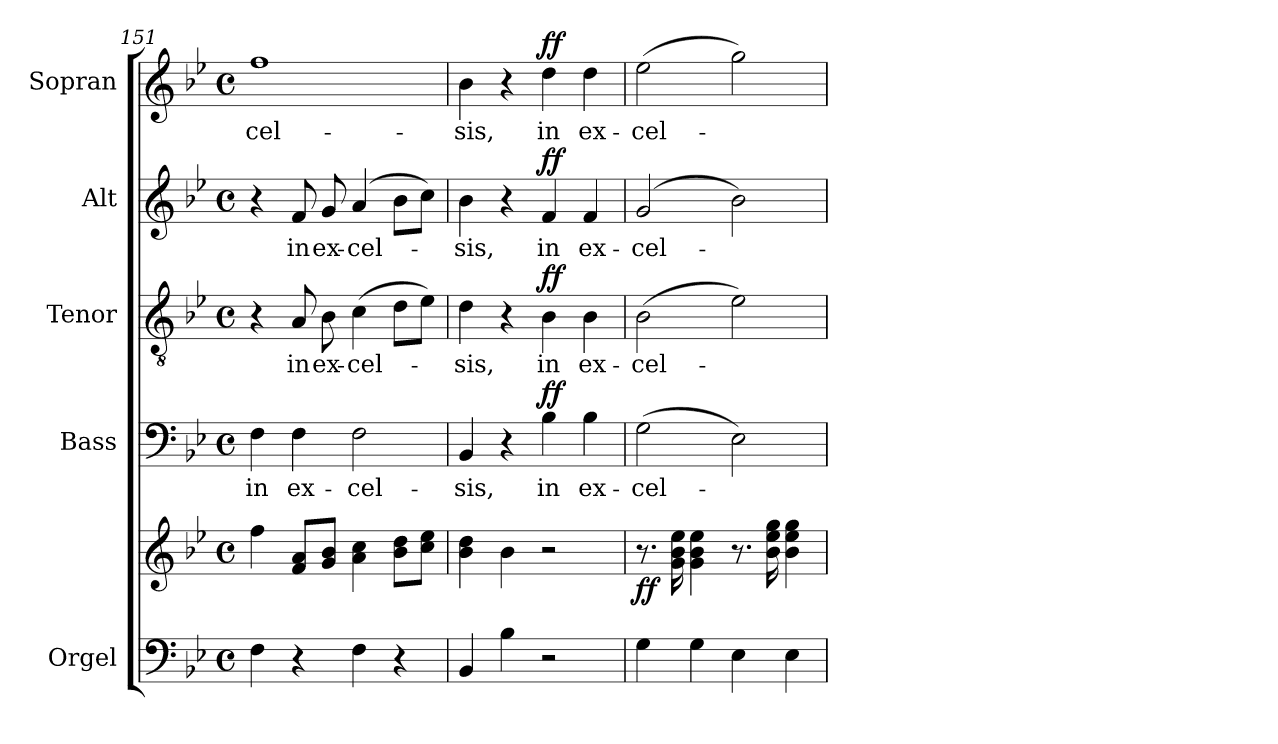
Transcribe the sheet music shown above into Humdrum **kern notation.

**kern	**kern	**dynam	**kern	**text	**dynam	**kern	**text	**dynam	**kern	**text	**dynam	**kern	**text	**dynam
*part5	*part5	*part5	*part4	*part4	*part4	*part3	*part3	*part3	*part2	*part2	*part2	*part1	*part1	*part1
*staff6	*staff5	*staff5/6	*staff4	*staff4	*staff4	*staff3	*staff3	*staff3	*staff2	*staff2	*staff2	*staff1	*staff1	*staff1
*I"Orgel	*	*	*I"Bass	*	*	*I"Tenor	*	*	*I"Alt	*	*	*I"Sopran	*	*
*I'Org.	*	*	*I'B.	*	*	*I'T.	*	*	*I'A.	*	*	*I'S.	*	*
*clefF4	*clefG2	*	*clefF4	*	*	*clefGv2	*	*	*clefG2	*	*	*clefG2	*	*
*k[b-e-]	*k[b-e-]	*	*k[b-e-]	*	*	*k[b-e-]	*	*	*k[b-e-]	*	*	*k[b-e-]	*	*
*B-:	*B-:	*	*B-:	*	*	*B-:	*	*	*B-:	*	*	*B-:	*	*
*M4/4	*M4/4	*	*M4/4	*	*	*M4/4	*	*	*M4/4	*	*	*M4/4	*	*
*met(c)	*met(c)	*	*met(c)	*	*	*met(c)	*	*	*met(c)	*	*	*met(c)	*	*
=151	=151	=151	=151	=151	=151	=151	=151	=151	=151	=151	=151	=151	=151	=151
!	!	!	!	!LO:LY:b	!	!	!	!	!	!	!	!	!LO:LY:b	!
4F\	4ff\	.	4F\	in	.	4r	.	.	4r	.	.	1ff	-cel-	.
!	!	!	!	!LO:LY:b	!	!	!LO:LY:b	!	!	!LO:LY:b	!	!	!	!
4r	8f/ 8a/L	.	4F\	ex-	.	8A/	in	.	8f/	in	.	.	.	.
!	!	!	!	!	!	!	!LO:LY:b	!	!	!LO:LY:b	!	!	!	!
.	8g/ 8b-/J	.	.	.	.	8B-\	ex-	.	8g/	ex-	.	.	.	.
!	!	!	!	!LO:LY:b	!	!	!LO:LY:b	!	!	!LO:LY:b	!	!	!	!
4F\	4a\ 4cc\	.	2F\	-cel-	.	(>4c\	-cel-	.	(4a/	-cel-	.	.	.	.
4r	8b-\ 8dd\L	.	.	.	.	8d\L	.	.	8b-\L	.	.	.	.	.
.	8cc\ 8ee-\J	.	.	.	.	8e-\J)	.	.	8cc\J)	.	.	.	.	.
=152	=152	=152	=152	=152	=152	=152	=152	=152	=152	=152	=152	=152	=152	=152
!	!	!	!	!LO:LY:b	!	!	!LO:LY:b	!	!	!LO:LY:b	!	!	!LO:LY:b	!
4BB-/	4b-\ 4dd\	.	4BB-/	-sis,	.	4d\	-sis,	.	4b-\	-sis,	.	4b-\	-sis,	.
4B-\	4b-\	.	4r	.	.	4r	.	.	4r	.	.	4r	.	.
!	!	!	!	!LO:LY:b	!LO:DY:a	!	!LO:LY:b	!LO:DY:a	!	!LO:LY:b	!LO:DY:a	!	!LO:LY:b	!LO:DY:a
2r	2r	.	4B-\	in	ff	4B-\	in	ff	4f/	in	ff	4dd\	in	ff
!	!	!	!	!LO:LY:b	!	!	!LO:LY:b	!	!	!LO:LY:b	!	!	!LO:LY:b	!
.	.	.	4B-\	ex-	.	4B-\	ex-	.	4f/	ex-	.	4dd\	ex-	.
=153	=153	=153	=153	=153	=153	=153	=153	=153	=153	=153	=153	=153	=153	=153
!	!	!LO:DY:b	!	!LO:LY:b	!	!	!LO:LY:b	!	!	!LO:LY:b	!	!	!LO:LY:b	!
4G\	8.r	ff	(>2G\	-cel-	.	(>2B-\	-cel-	.	(2g/	-cel-	.	(>2ee-\	-cel-	.
.	16g\ 16b-\ 16ee-\	.	.	.	.	.	.	.	.	.	.	.	.	.
4G\	4g\ 4b-\ 4ee-\	.	.	.	.	.	.	.	.	.	.	.	.	.
4E-\	8.r	.	2E-\)	.	.	2e-\)	.	.	2b-\)	.	.	2gg\)	.	.
.	16b-\ 16ee-\ 16gg\	.	.	.	.	.	.	.	.	.	.	.	.	.
4E-\	4b-\ 4ee-\ 4gg\	.	.	.	.	.	.	.	.	.	.	.	.	.
=	=	=	=	=	=	=	=	=	=	=	=	=	=	=
*-	*-	*-	*-	*-	*-	*-	*-	*-	*-	*-	*-	*-	*-	*-
